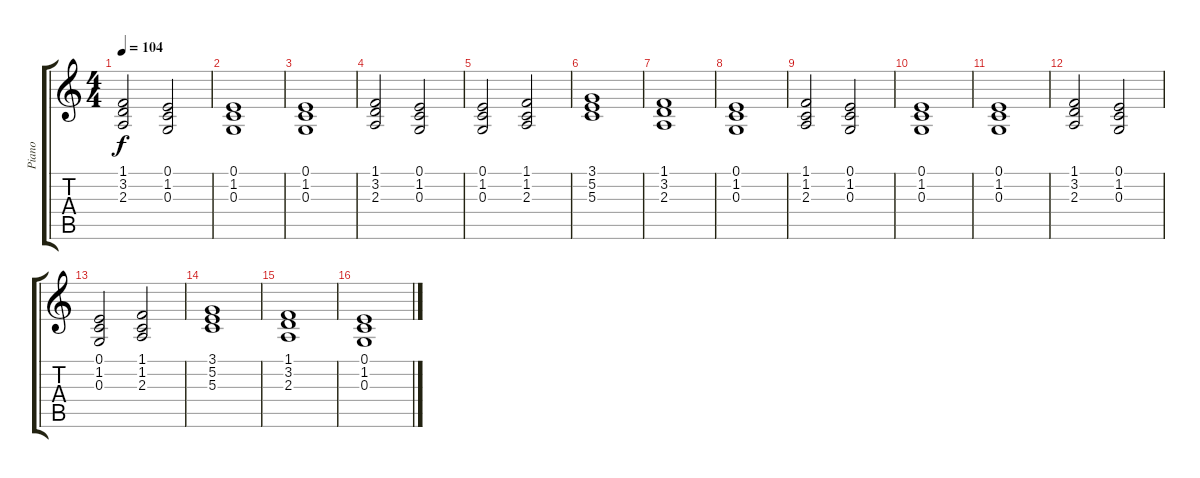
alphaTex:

\track ("Piano" "Piano") {instrument electricpiano2}
\staff {score tabs}
\tuning (E4 B3 G3 D3 A2 E2) {hide}
\ts (4 4)
\tempo 104
\clef g2
\ks c
(1.1 3.2 2.3).2{dy f} (0.1 1.2 0.3).2 |
(0.1 1.2 0.3).1 |
(0.1 1.2 0.3).1 |
(1.1 3.2 2.3).2 (0.1 1.2 0.3).2 |
(0.1 1.2 0.3).2 (1.1 1.2 2.3).2 |
(3.1 5.2 5.3).1 |
(1.1 3.2 2.3).1 |
(0.1 1.2 0.3).1 |
(1.1 1.2 2.3).2 (0.1 1.2 0.3).2 |
(0.1 1.2 0.3).1 |
(0.1 1.2 0.3).1 |
(1.1 3.2 2.3).2 (0.1 1.2 0.3).2 |
(0.1 1.2 0.3).2 (1.1 1.2 2.3).2 |
(3.1 5.2 5.3).1 |
(1.1 3.2 2.3).1 |
(0.1 1.2 0.3).1
